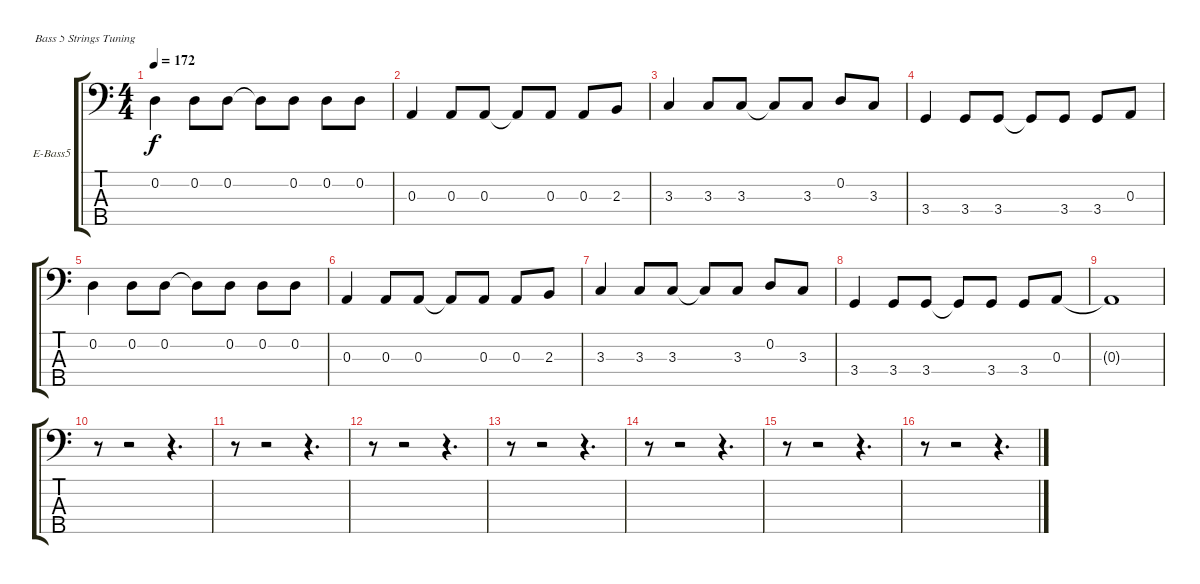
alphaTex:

\bracketExtendMode groupsimilarinstruments
\firstSystemTrackNameOrientation horizontal
\otherSystemsTrackNameOrientation horizontal
\track ("Marc Elliard" "E-Bass5") {instrument electricbassfinger}
\staff {score tabs}
\tuning (G2 D2 A1 E1 B0)
\ts (4 4)
\tempo 172
\clef f4
\ks c
0.2.4{dy f} 0.2.8 0.2.8 0.2{t}.8 0.2.8 0.2.8 0.2.8 |
0.3.4 0.3.8 0.3.8 0.3{t}.8 0.3.8 0.3.8 2.3.8 |
3.3.4 3.3.8 3.3.8 3.3{t}.8 3.3.8 0.2.8 3.3.8 |
3.4.4 3.4.8 3.4.8 3.4{t}.8 3.4.8 3.4.8 0.3.8 |
0.2.4 0.2.8 0.2.8 0.2{t}.8 0.2.8 0.2.8 0.2.8 |
0.3.4 0.3.8 0.3.8 0.3{t}.8 0.3.8 0.3.8 2.3.8 |
3.3.4 3.3.8 3.3.8 3.3{t}.8 3.3.8 0.2.8 3.3.8 |
3.4.4 3.4.8 3.4.8 3.4{t}.8 3.4.8 3.4.8 0.3.8 |
0.3{t}.1 |
r.8 r.2 r.4{d} |
r.8 r.2 r.4{d} |
r.8 r.2 r.4{d} |
r.8 r.2 r.4{d} |
r.8 r.2 r.4{d} |
r.8 r.2 r.4{d} |
r.8 r.2 r.4{d}
